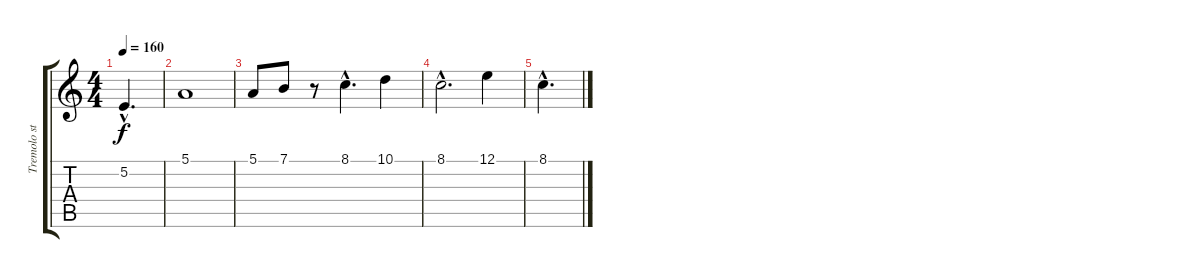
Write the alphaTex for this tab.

\track ("Tremolo stuff" "Tremolo st") {instrument tremolostrings}
\staff {score tabs}
\tuning (E4 B3 G3 D3 A2 E2) {hide}
\ts (4 4)
\tempo 160
\clef g2
\ks c
5.2{hac}.4{d dy f} |
5.1.1 |
5.1.8 7.1.8 r.8 8.1{hac}.4{d} 10.1.4 |
8.1{hac}.2{d} 12.1.4 |
8.1{hac}.4{d}
